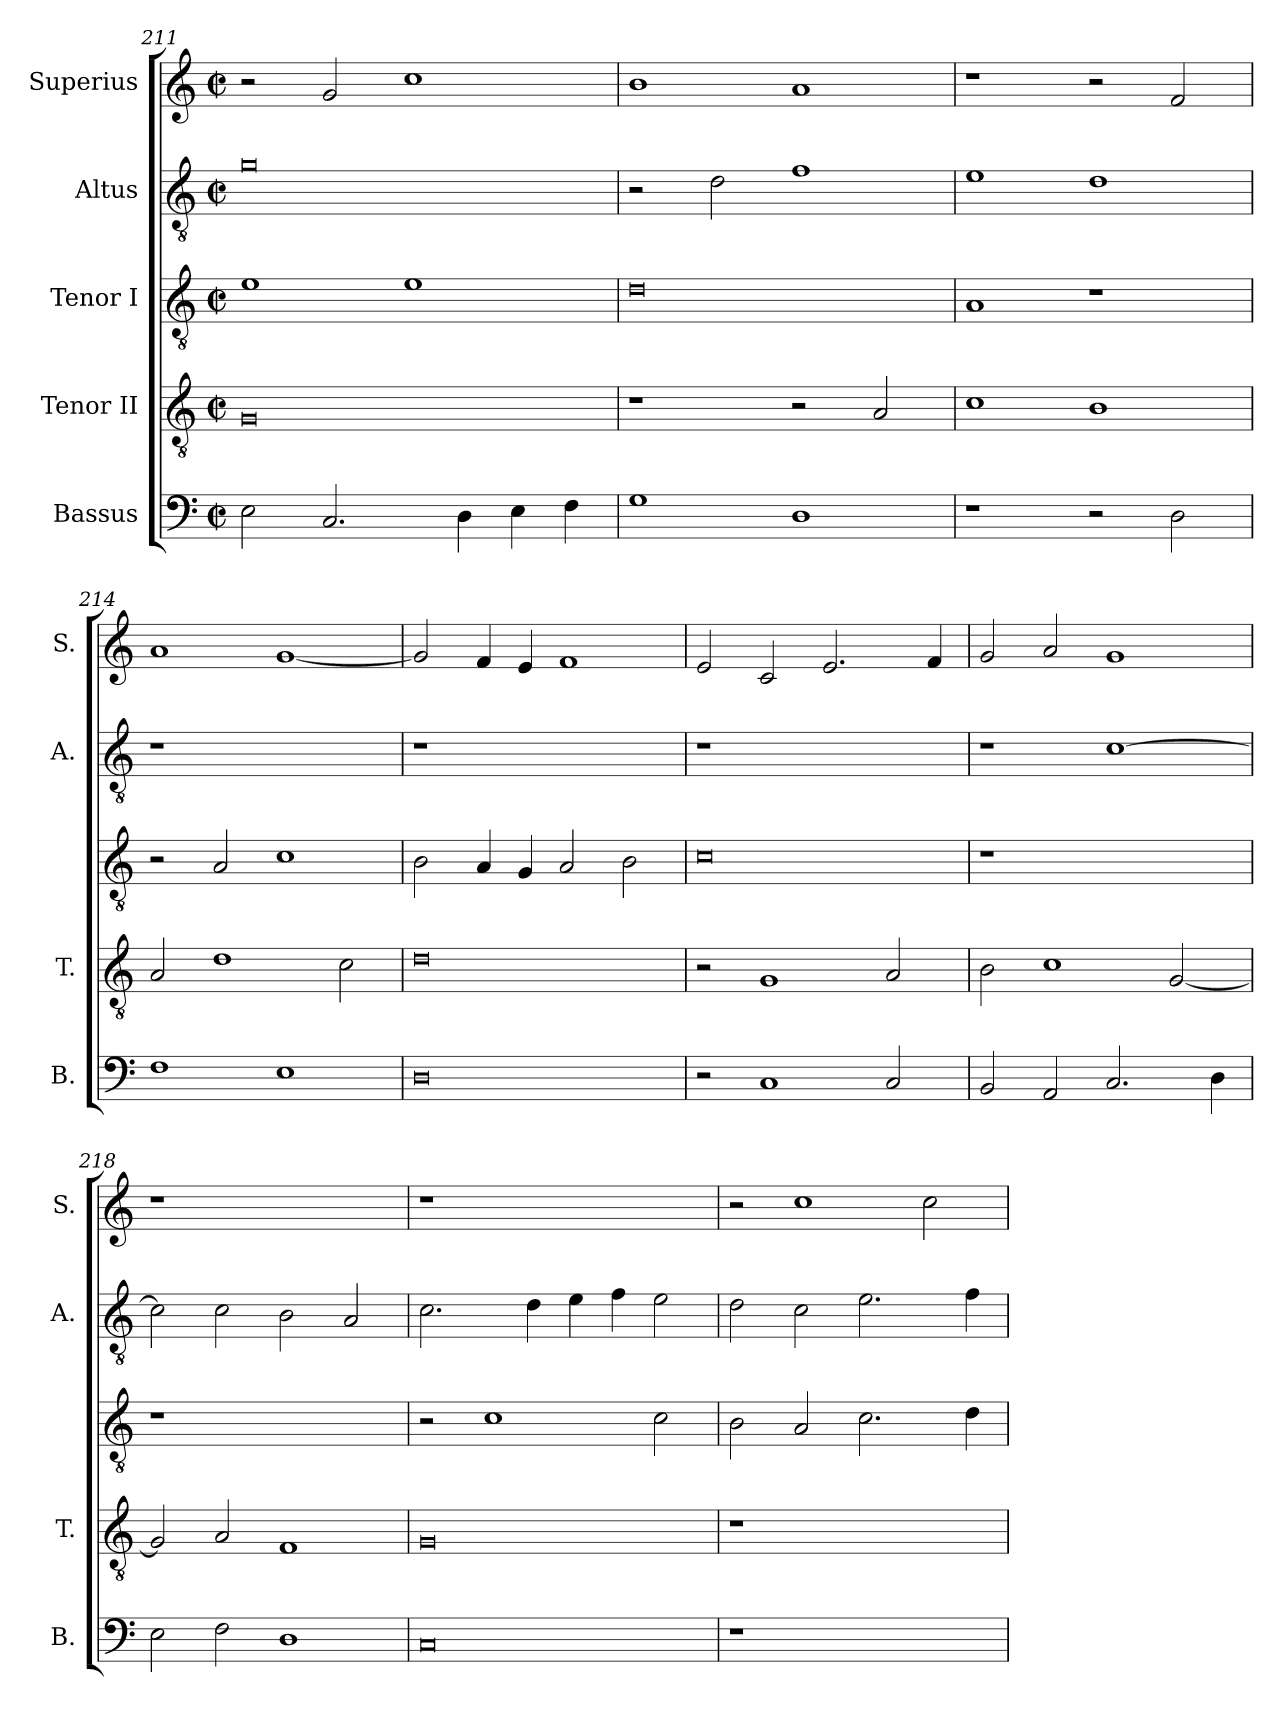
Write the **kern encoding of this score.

**kern	**kern	**kern	**kern	**kern
*part5	*part4	*part3	*part2	*part1
*staff5	*staff4	*staff3	*staff2	*staff1
*I"Bassus	*I"Tenor II	*I"Tenor I	*I"Altus	*I"Superius
*I'B.	*I'T.	*	*I'A.	*I'S.
*clefF4	*clefGv2	*clefGv2	*clefGv2	*clefG2
*	*ITrd7c12	*ITrd7c12	*ITrd7c12	*
*k[]	*k[]	*k[]	*k[]	*k[]
*C:	*C:	*C:	*C:	*C:
*M2/2	*M2/2	*M2/2	*M2/2	*M2/2
*met(c|)	*met(c|)	*met(c|)	*met(c|)	*met(c|)
=211	=211	=211	=211	=211
2Ei\	0GGi	1Ei	0Gi	2r
2.Ci/	.	.	.	2gi/
.	.	1Ei	.	1cci
4Di\	.	.	.	.
4Ei\	.	.	.	.
4Fi\	.	.	.	.
=212	=212	=212	=212	=212
1Gi	1r	0Di	2r	1bi
.	.	.	2Di\	.
1Di	2r	.	1Fi	1ai
.	2AAi/	.	.	.
!!LO:LB:g=z
=213	=213	=213	=213	=213
1r	1Ci	1AAi	1Ei	1r
2r	1BBi	1r	1Di	2r
2Di\	.	.	.	2fi/
=214	=214	=214	=214	=214
!	!	!	!LO:N:vis=1	!
1Fi	2AAi/	2r	1r	1ai
.	1Di	2AAi/	.	.
1Ei	.	1Ci	1ryy	[<1gi
.	2Ci\	.	.	.
=215	=215	=215	=215	=215
!	!	!	!LO:N:vis=1	!
0Di	0Di	2BBi\	1r	2gi/]
.	.	4AAi/	.	4fi/
.	.	4GGi/	.	4ei/
.	.	2AAi/	1ryy	1fi
.	.	2BBi\	.	.
=216	=216	=216	=216	=216
!	!	!	!LO:N:vis=1	!
2r	2r	0Ci	1r	2ei/
1Ci	1GGi	.	.	2ci/
.	.	.	1ryy	2.ei/
2Ci/	2AAi/	.	.	.
.	.	.	.	4fi/
=217	=217	=217	=217	=217
!	!	!LO:N:vis=1	!	!
2BBi/	2BBi\	1r	1r	2gi/
2AAi/	1Ci	.	.	2ai/
2.Ci/	.	1ryy	[>1Ci	1gi
.	[<2GGi/	.	.	.
4Di\	.	.	.	.
!!LO:PB:g=z
=218	=218	=218	=218	=218
!	!	!LO:N:vis=1	!	!LO:N:vis=1
2Ei\	2GGi/]	1r	2Ci\]	1r
2Fi\	2AAi/	.	2Ci\	.
1Di	1FFi	1ryy	2BBi\	1ryy
.	.	.	2AAi/	.
=219	=219	=219	=219	=219
!	!	!	!	!LO:N:vis=1
0Ci	0GGi	2r	2.Ci\	1r
.	.	1Ci	.	.
.	.	.	4Di\	.
.	.	.	4Ei\	1ryy
.	.	.	4Fi\	.
.	.	2Ci\	2Ei\	.
=220	=220	=220	=220	=220
!LO:N:vis=1	!LO:N:vis=1	!	!	!
1r	1r	2BBi\	2Di\	2r
.	.	2AAi/	2Ci\	1cci
1ryy	1ryy	2.Ci\	2.Ei\	.
.	.	.	.	2cci\
.	.	4Di\	4Fi\	.
=	=	=	=	=
*-	*-	*-	*-	*-
